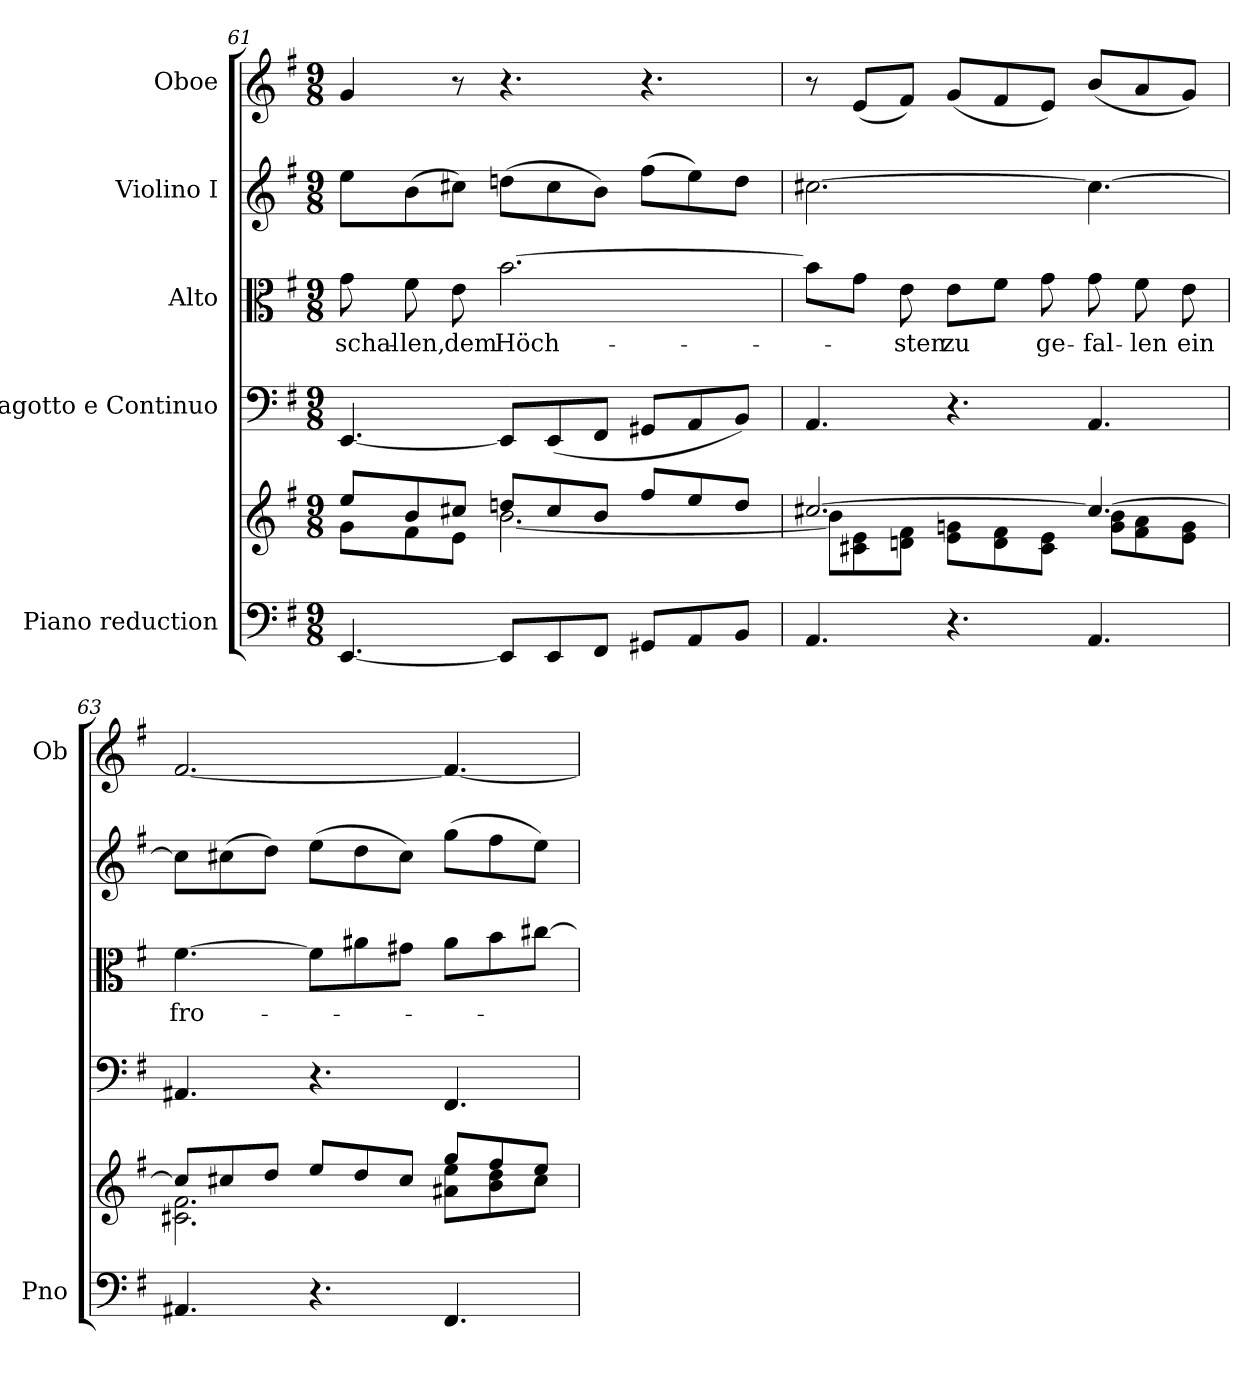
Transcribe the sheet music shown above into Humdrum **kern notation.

**kern	**kern	**kern	**kern	**text	**kern	**kern
*part5	*part5	*part4	*part3	*part3	*part2	*part1
*staff6	*staff5	*staff4	*staff3	*staff3	*staff2	*staff1
*I"Piano reduction	*	*I"Fagotto e Continuo	*I"Alto	*	*I"Violino I	*I"Oboe
*I'Pno	*	*	*	*	*	*I'Ob
!!LO:PB:g=z
*clefF4	*clefG2	*clefF4	*clefC3	*	*clefG2	*clefG2
*k[f#]	*k[f#]	*k[f#]	*k[f#]	*	*k[f#]	*k[f#]
*M9/8	*M9/8	*M9/8	*M9/8	*	*M9/8	*M9/8
=61	=61	=61	=61	=61	=61	=61
*	*^	*	*	*	*	*
!	!	!	!	!	!LO:LY:b	!	!
[4.EE/	8ee/L	8g\L	[4.EE/	8g\	schal-	8ee\L	4g/
!	!	!	!	!	!LO:LY:b	!	!
.	8b/	8f#\	.	8f#\	len,	(>8b\	.
!	!	!	!	!	!LO:LY:b	!	!
.	8cc#X/J	8e\J	.	8e\	dem	8cc#X\J)	8r
!	!	!	!	!	!LO:LY:b	!	!
8EE/L]	8ddn/L	[2.b\	8EE/L]	[2.b\	Höch-	(>8ddn\L	4.r
8EE/	8cc#/	.	(<8EE/	.	.	8cc#\	.
8FF#/J	8b/J	.	8FF#/J	.	.	8b\J)	.
8GG#X/L	8ff#/L	.	8GG#X/L	.	.	(>8ff#\L	4.r
8AA/	8ee/	.	8AA/	.	.	8ee\)	.
8BB/J	8dd/J	.	8BB/J)	.	.	8dd\J	.
=62	=62	=62	=62	=62	=62	=62	=62
4.AA/	[2.cc#X/	8b\L]	4.AA/	8b\L]	.	[2.cc#X\	8r
.	.	8c#X\ 8e\	.	8g\J	.	.	(<8e/L
!	!	!	!	!	!LO:LY:b	!	!
.	.	8dn\ 8f#\J	.	8e\	-sten	.	8f#/J)
!	!	!	!	!	!LO:LY:b	!	!
4.r	.	8e\ 8gn\L	4.r	8e\L	zu	.	(<8g/L
.	.	8d\ 8f#\	.	8f#\J	.	.	8f#/
!	!	!	!	!	!LO:LY:b	!	!
.	.	8c#\ 8e\J	.	8g\	ge-	.	8e/J)
!	!	!	!	!	!LO:LY:b	!	!
4.AA/	4.cc#/_	8g\ 8b\L	4.AA/	8g\	fal-	4.cc#\_	(<8b/L
!	!	!	!	!	!LO:LY:b	!	!
.	.	8f#\ 8a\	.	8f#\	len	.	8a/
!	!	!	!	!	!LO:LY:b	!	!
.	.	8e\ 8g\J	.	8e\	ein	.	8g/J)
=63	=63	=63	=63	=63	=63	=63	=63
!	!	!	!	!	!LO:LY:b	!	!
4.AA#X/	8cc#/L]	2.c#X\ 2.f#\	4.AA#X/	[4.f#\	fro-	8cc#\L]	[2.f#/
.	8cc#X/	.	.	.	.	(>8cc#X\	.
.	8dd/J	.	.	.	.	8dd\J)	.
4.r	8ee/L	.	4.r	8f#\L]	.	(>8ee\L	.
.	8dd/	.	.	8a#X\	.	8dd\	.
.	8cc#/J	.	.	8g#X\J	.	8cc#\J)	.
4.FF#/	8gg/L	8a#X\ 8ee\L	4.FF#/	8a#\L	.	(>8gg\L	4.f#/_
.	8ff#/	8b\ 8dd\	.	8b\	.	8ff#\	.
.	8ee/J	8cc#\J	.	[8cc#X\J	.	8ee\J)	.
*	*v	*v	*	*	*	*	*
=	=	=	=	=	=	=
*-	*-	*-	*-	*-	*-	*-
